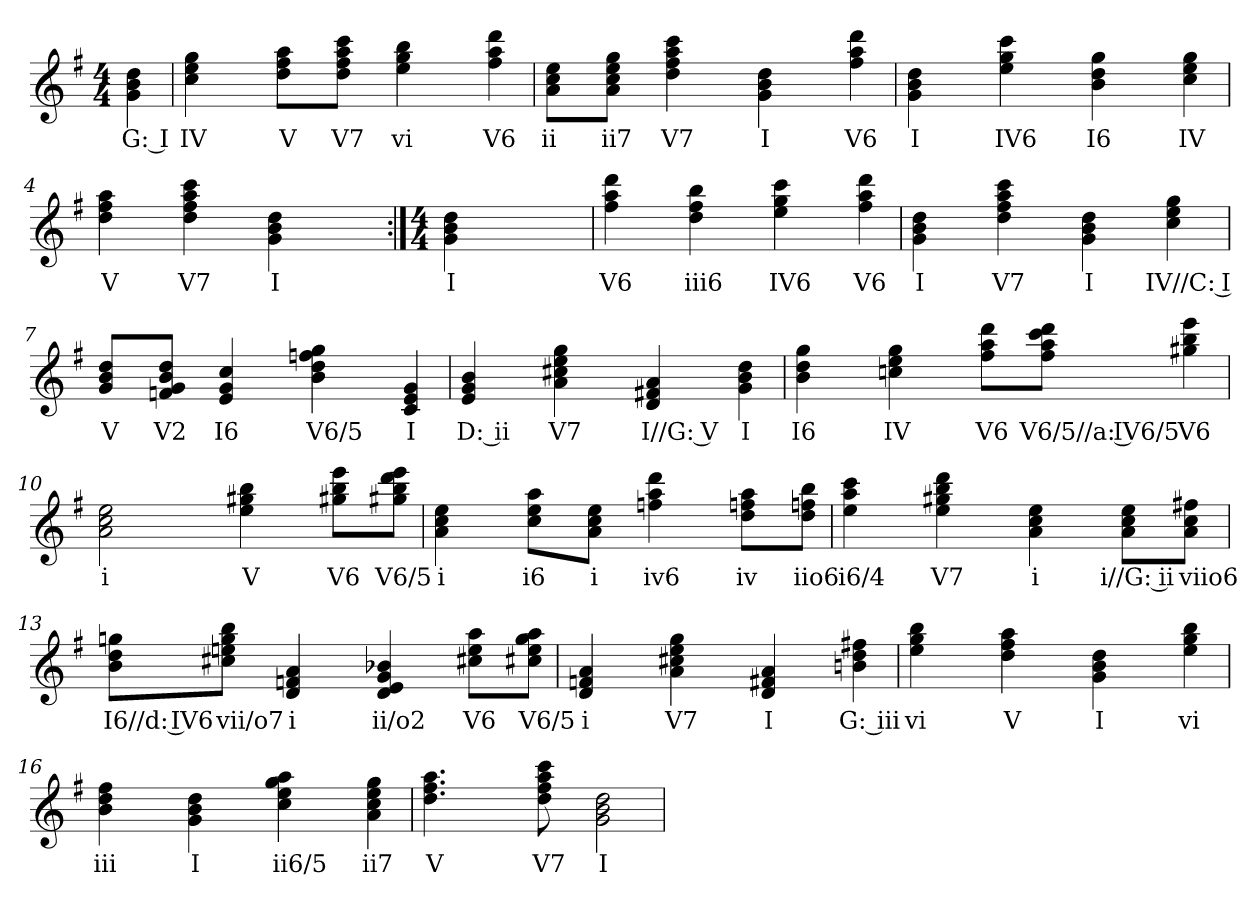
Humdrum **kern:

**kern	**text
*part1	*part1
*staff1	*staff1
*k[f#]	*
*G:	*
*M4/4	*
=	=
4g 4b 4dd	G: I
=1	=1
4cc 4ee 4gg	IV
4ryy	.
8dd 8ff# 8aaL	V
8ryy	.
8dd 8ff# 8aa 8cccJ	V7
8ryy	.
4ee 4gg 4bb	vi
4ryy	.
4ff# 4aa 4ddd	V6
=2	=2
8a 8cc 8eeL	ii
8ryy	.
8a 8cc 8ee 8ggJ	ii7
8ryy	.
4dd 4ff# 4aa 4ccc	V7
4ryy	.
4g 4b 4dd	I
4ryy	.
4ff# 4aa 4ddd	V6
=3	=3
4g 4b 4dd	I
4ryy	.
4ee 4gg 4ccc	IV6
4ryy	.
4b 4dd 4gg	I6
4ryy	.
4cc 4ee 4gg	IV
=4a	=4a
4dd 4ff# 4aa	V
4ryy	.
4dd 4ff# 4aa 4ccc	V7
4ryy	.
4g 4b 4dd	I
4ryy	.
4ryy	.
=4b:|!	=4b:|!
*M4/4	*
4g 4b 4dd	I
4ryy	.
2ryy	.
=5	=5
4ff# 4aa 4ddd	V6
4ryy	.
4dd 4ff# 4bb	iii6
4ryy	.
4ee 4gg 4ccc	IV6
4ryy	.
4ff# 4aa 4ddd	V6
=6	=6
4g 4b 4dd	I
4ryy	.
4dd 4ff# 4aa 4ccc	V7
4ryy	.
4g 4b 4dd	I
4ryy	.
4cc 4ee 4gg	IV//C: I
=7	=7
8g 8b 8ddL	V
8ryy	.
8fn 8g 8b 8ddJ	V2
8ryy	.
4e 4g 4cc	I6
4ryy	.
4b 4dd 4ffn 4gg	V6/5
4ryy	.
4c 4e 4g	I
=8	=8
4e 4g 4b	D: ii
4ryy	.
4a 4cc#X 4ee 4gg	V7
4ryy	.
4d 4f#X 4a	I//G: V
4ryy	.
4g 4b 4dd	I
=9	=9
4b 4dd 4gg	I6
4ryy	.
4ccn 4ee 4gg	IV
4ryy	.
8ff# 8aa 8dddL	V6
8ryy	.
8ff# 8aa 8ccc 8dddJ	V6/5//a: IV6/5
8ryy	.
4gg#X 4bb 4eee	V6
=10	=10
2a 2cc 2ee	i
2ryy	.
4ee 4gg#X 4bb	V
4ryy	.
8gg#X 8bb 8eeeL	V6
8ryy	.
8gg#X 8bb 8ddd 8eeeJ	V6/5
=11	=11
4a 4cc 4ee	i
4ryy	.
8cc 8ee 8aaL	i6
8ryy	.
8a 8cc 8eeJ	i
8ryy	.
4ffn 4aa 4ddd	iv6
4ryy	.
8dd 8ffn 8aaL	iv
8ryy	.
8dd 8ffn 8bbJ	iio6
=12	=12
4ee 4aa 4ccc	i6/4
4ryy	.
4ee 4gg#X 4bb 4ddd	V7
4ryy	.
4a 4cc 4ee	i
4ryy	.
8a 8cc 8eeL	i//G: ii
8ryy	.
8a 8cc 8ff#XJ	viio6
=13	=13
8b 8dd 8ggnL	I6//d: IV6
8ryy	.
8cc#X 8een 8gg 8bbJ	vii/o7
8ryy	.
4d 4fn 4a	i
4ryy	.
4d 4e 4g 4b-X	ii/o2
4ryy	.
8cc#X 8ee 8aaL	V6
8ryy	.
8cc#X 8ee 8gg 8aaJ	V6/5
=14	=14
4d 4fn 4a	i
4ryy	.
4a 4cc#X 4ee 4gg	V7
4ryy	.
4d 4f#X 4a	I
4ryy	.
4bn 4dd 4ff#X	G: iii
=15	=15
4ee 4gg 4bb	vi
4ryy	.
4dd 4ff# 4aa	V
4ryy	.
4g 4b 4dd	I
4ryy	.
4ee 4gg 4bb	vi
=16	=16
4b 4dd 4ff#	iii
4ryy	.
4g 4b 4dd	I
4ryy	.
4cc 4ee 4gg 4aa	ii6/5
4ryy	.
4a 4cc 4ee 4gg	ii7
=17	=17
4.dd 4.ff# 4.aa	V
4.ryy	.
8dd 8ff# 8aa 8ccc	V7
8ryy	.
2g 2b 2dd	I
=	=
*-	*-
